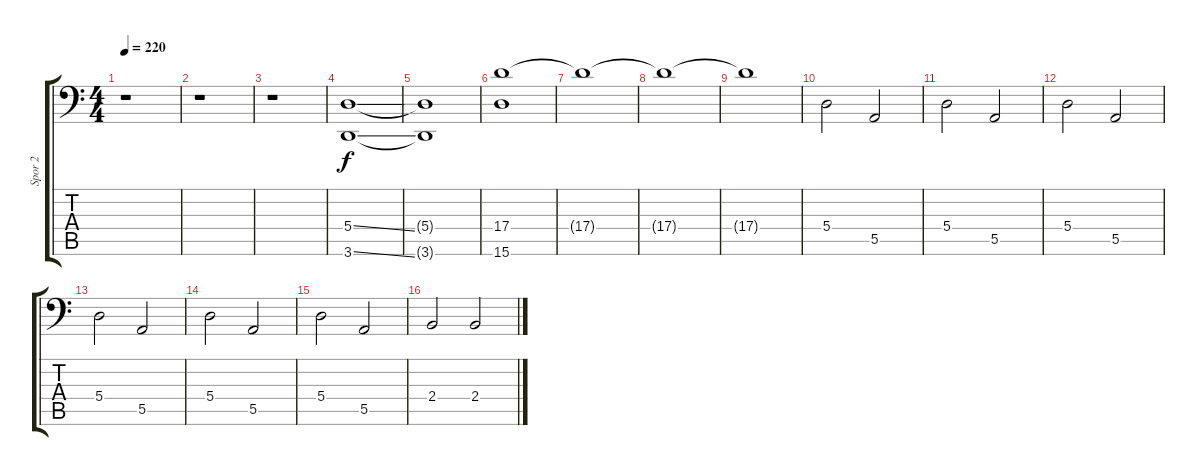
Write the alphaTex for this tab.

\track ("Spor 2" "Spor 2") {instrument electricbassfinger}
\staff {score tabs}
\tuning (C3 G2 D2 A1 E1 B0) {hide}
\ts (4 4)
\tempo 220
\clef f4
\ks c
r.1{dy f instrument electricbassfinger} |
r.1 |
r.1 |
(5.4{ss} 3.6{ss}).1 |
(5.4{t} 3.6{t}).1 |
(17.4 15.6).1 |
17.4{t}.1 |
17.4{t}.1 |
17.4{t}.1 |
5.4.2 5.5.2 |
5.4.2 5.5.2 |
5.4.2 5.5.2 |
5.4.2 5.5.2 |
5.4.2 5.5.2 |
5.4.2 5.5.2 |
2.4.2 2.4.2
